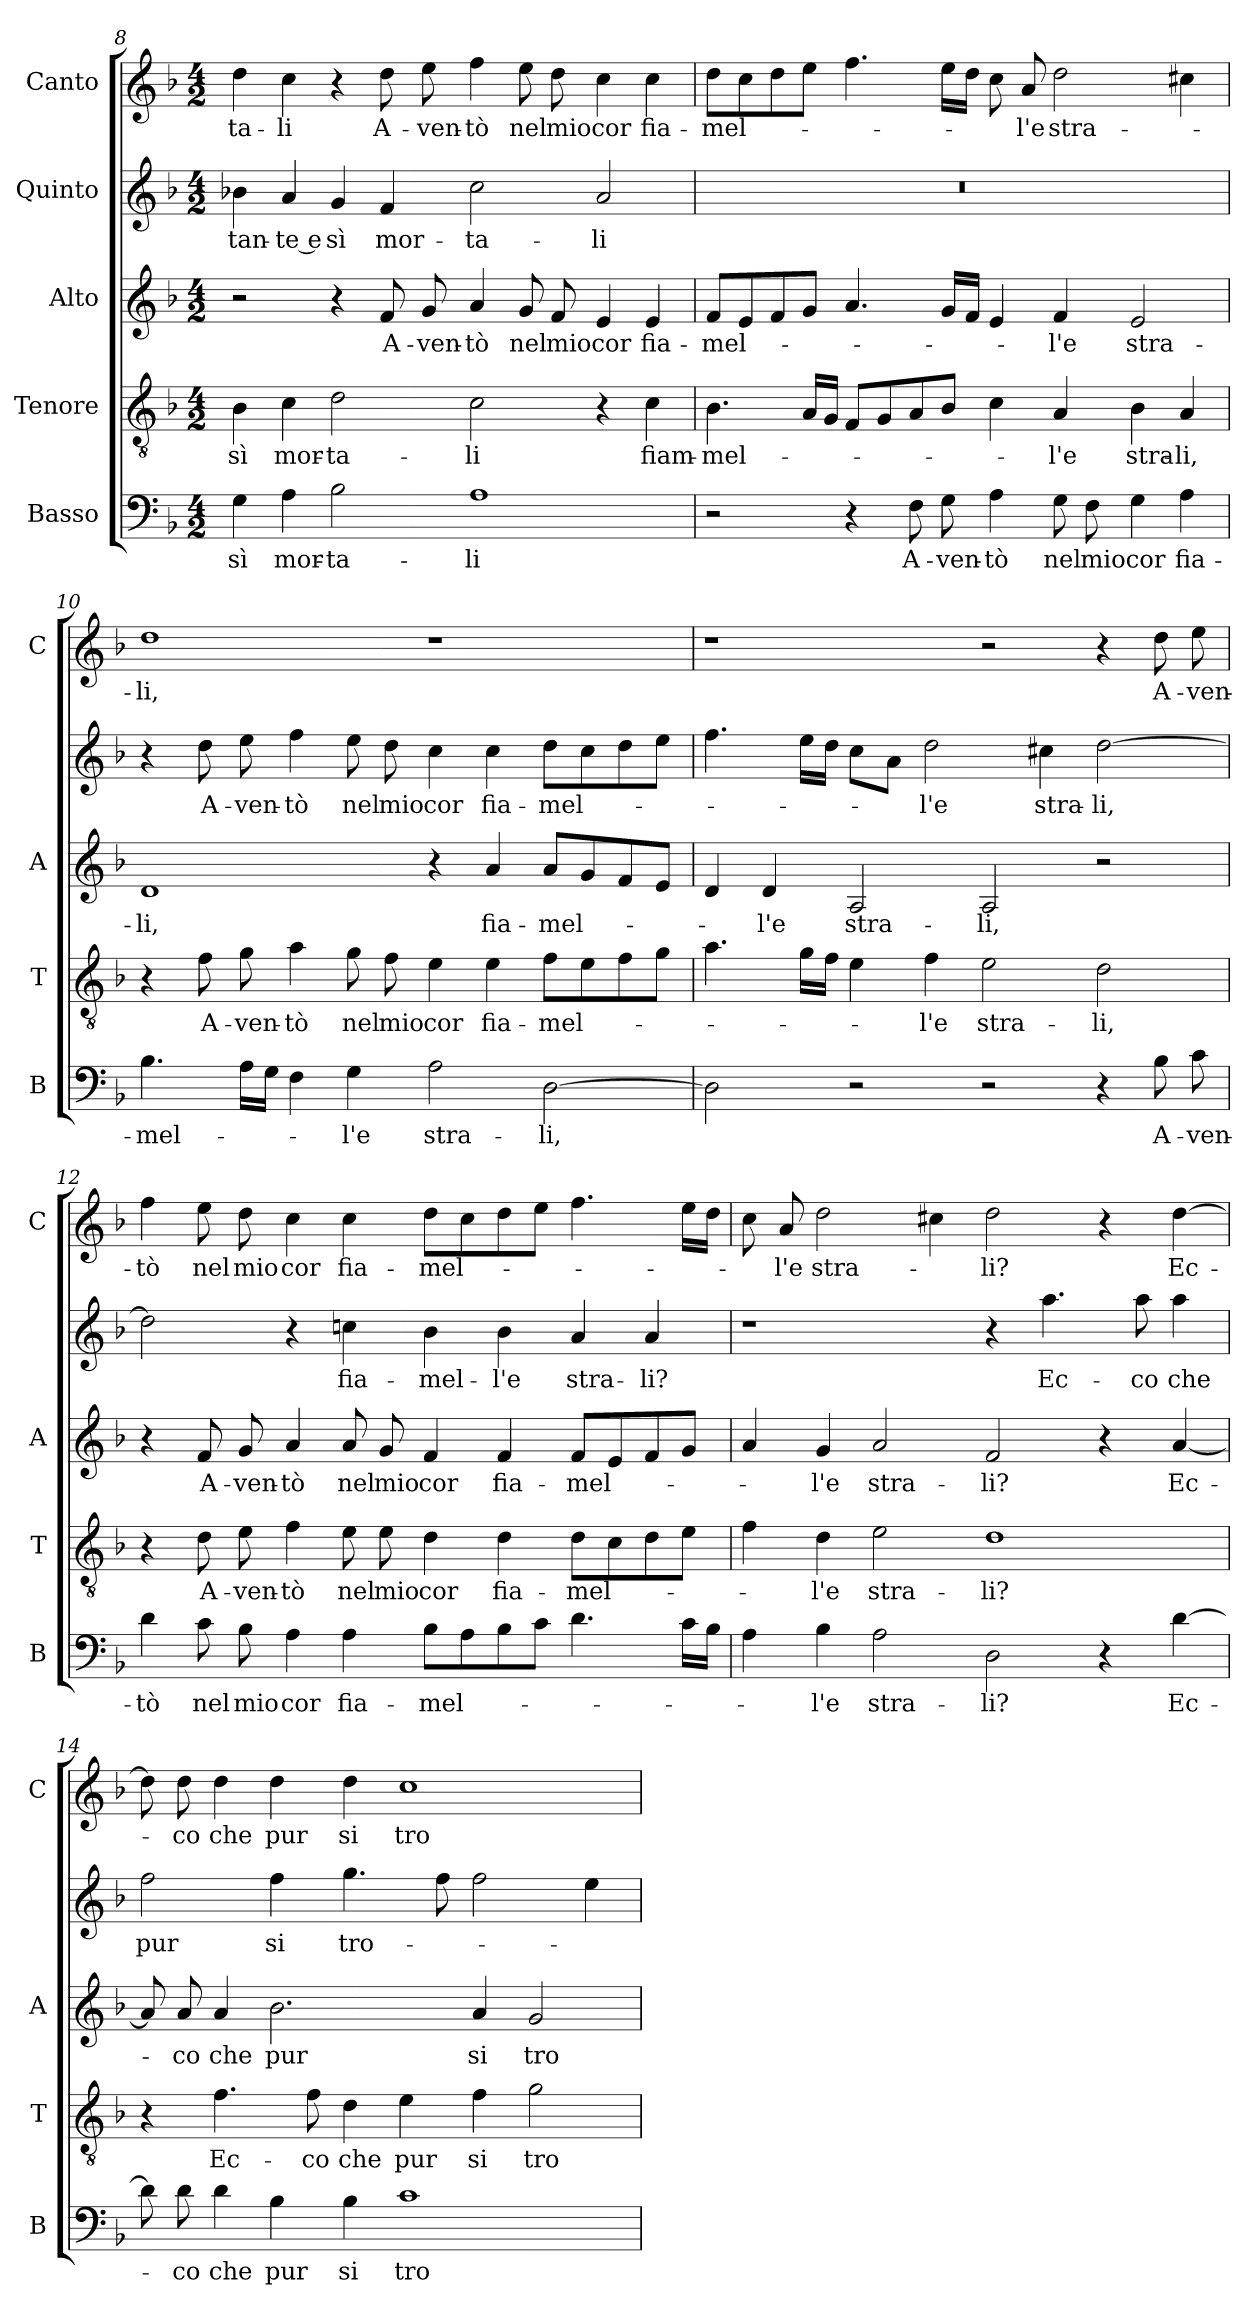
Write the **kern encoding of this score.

**kern	**text	**kern	**text	**kern	**text	**kern	**text	**kern	**text
*part5	*part5	*part4	*part4	*part3	*part3	*part2	*part2	*part1	*part1
*staff5	*staff5	*staff4	*staff4	*staff3	*staff3	*staff2	*staff2	*staff1	*staff1
*I"Basso	*	*I"Tenore	*	*I"Alto	*	*I"Quinto	*	*I"Canto	*
*I'B	*	*I'T	*	*I'A	*	*	*	*I'C	*
*clefF4	*	*clefGv2	*	*clefG2	*	*clefG2	*	*clefG2	*
*k[b-]	*	*k[b-]	*	*k[b-]	*	*k[b-]	*	*k[b-]	*
*F:	*	*F:	*	*F:	*	*F:	*	*F:	*
*M4/2	*	*M4/2	*	*M4/2	*	*M4/2	*	*M4/2	*
=8	=8	=8	=8	=8	=8	=8	=8	=8	=8
4G	sì	4B-	sì	2r	.	4b-X	tan-	4dd	-ta-
4A	mor-	4c	mor-	.	.	4a	-te e	4cc	-li
2B-	-ta-	2d	-ta-	4r	.	4g	sì	4r	.
.	.	.	.	8f	A-	4f	mor-	8dd	A-
.	.	.	.	8g	-ven-	.	.	8ee	-ven-
1A	-li	2c	-li	4a	-tò	2cc	-ta-	4ff	-tò
.	.	.	.	8g	nel	.	.	8ee	nel
.	.	.	.	8f	mio	.	.	8dd	mio
.	.	4r	.	4e	cor	2a	-li	4cc	cor
.	.	4c	fiam-	4e	fia-	.	.	4cc	fia-
=9	=9	=9	=9	=9	=9	=9	=9	=9	=9
2r	.	4.B-	-mel-	8fL	-mel-	0r	.	8ddL	-mel-
.	.	.	.	8e	.	.	.	8cc	.
.	.	.	.	8f	.	.	.	8dd	.
.	.	16ALL	.	8gJ	.	.	.	8eeJ	.
.	.	16GJJ	.	.	.	.	.	.	.
4r	.	8FL	.	4.a	.	.	.	4.ff	.
.	.	8G	.	.	.	.	.	.	.
8F	A-	8A	.	.	.	.	.	.	.
8G	-ven-	8B-J	.	16gLL	.	.	.	16eeLL	.
.	.	.	.	16fJJ	.	.	.	16ddJJ	.
4A	-tò	4c	.	4e	.	.	.	8cc	.
.	.	.	.	.	.	.	.	8a	-l'e
8G	nel	4A	-l'e	4f	-l'e	.	.	2dd	stra-
8F	mio	.	.	.	.	.	.	.	.
4G	cor	4B-	stra-	2e	stra-	.	.	.	.
4A	fia-	4A	-li,	.	.	.	.	4cc#X	.
=10	=10	=10	=10	=10	=10	=10	=10	=10	=10
4.B-	-mel-	4r	.	1d	-li,	4r	.	1dd	-li,
.	.	8f	A-	.	.	8dd	A-	.	.
16ALL	.	8g	-ven-	.	.	8ee	-ven-	.	.
16GJJ	.	.	.	.	.	.	.	.	.
4F	.	4a	-tò	.	.	4ff	-tò	.	.
4G	-l'e	8g	nel	.	.	8ee	nel	.	.
.	.	8f	mio	.	.	8dd	mio	.	.
2A	stra-	4e	cor	4r	.	4cc	cor	1r	.
.	.	4e	fia-	4a	fia-	4cc	fia-	.	.
[2D	-li,	8fL	-mel-	8aL	-mel-	8ddL	-mel-	.	.
.	.	8e	.	8g	.	8cc	.	.	.
.	.	8f	.	8f	.	8dd	.	.	.
.	.	8gJ	.	8eJ	.	8eeJ	.	.	.
=11	=11	=11	=11	=11	=11	=11	=11	=11	=11
2D]	.	4.a	.	4d	.	4.ff	.	1r	.
.	.	.	.	4d	-l'e	.	.	.	.
.	.	16gLL	.	.	.	16eeLL	.	.	.
.	.	16fJJ	.	.	.	16ddJJ	.	.	.
2r	.	4e	.	2A	stra-	8ccL	.	.	.
.	.	.	.	.	.	8aJ	.	.	.
.	.	4f	-l'e	.	.	2dd	-l'e	.	.
2r	.	2e	stra-	2A	-li,	.	.	2r	.
.	.	.	.	.	.	4cc#X	stra-	.	.
4r	.	2d	-li,	2r	.	[2dd	-li,	4r	.
8B-	A-	.	.	.	.	.	.	8dd	A-
8c	-ven-	.	.	.	.	.	.	8ee	-ven-
=12	=12	=12	=12	=12	=12	=12	=12	=12	=12
4d	-tò	4r	.	4r	.	2dd]	.	4ff	-tò
8c	nel	8d	A-	8f	A-	.	.	8ee	nel
8B-	mio	8e	-ven-	8g	-ven-	.	.	8dd	mio
4A	cor	4f	-tò	4a	-tò	4r	.	4cc	cor
4A	fia-	8e	nel	8a	nel	4ccn	fia-	4cc	fia-
.	.	8e	mio	8g	mio	.	.	.	.
8B-L	-mel-	4d	cor	4f	cor	4b-	-mel-	8ddL	-mel-
8A	.	.	.	.	.	.	.	8cc	.
8B-	.	4d	fia-	4f	fia-	4b-	-l'e	8dd	.
8cJ	.	.	.	.	.	.	.	8eeJ	.
4.d	.	8dL	-mel-	8fL	-mel-	4a	stra-	4.ff	.
.	.	8c	.	8e	.	.	.	.	.
.	.	8d	.	8f	.	4a	-li?	.	.
16cLL	.	8eJ	.	8gJ	.	.	.	16eeLL	.
16B-JJ	.	.	.	.	.	.	.	16ddJJ	.
=13	=13	=13	=13	=13	=13	=13	=13	=13	=13
4A	.	4f	.	4a	.	1r	.	8cc	.
.	.	.	.	.	.	.	.	8a	-l'e
4B-	-l'e	4d	-l'e	4g	-l'e	.	.	2dd	stra-
2A	stra-	2e	stra-	2a	stra-	.	.	.	.
.	.	.	.	.	.	.	.	4cc#X	.
2D	-li?	1d	-li?	2f	-li?	4r	.	2dd	-li?
.	.	.	.	.	.	4.aa	Ec-	.	.
4r	.	.	.	4r	.	.	.	4r	.
.	.	.	.	.	.	8aa	-co	.	.
[4d	Ec-	.	.	[4a	Ec-	4aa	che	[4dd	Ec-
=14	=14	=14	=14	=14	=14	=14	=14	=14	=14
8d]	.	4r	.	8a]	.	2ff	pur	8dd]	.
8d	-co	.	.	8a	-co	.	.	8dd	-co
4d	che	4.f	Ec-	4a	che	.	.	4dd	che
4B-	pur	.	.	2.b-	pur	4ff	si	4dd	pur
.	.	8f	-co	.	.	.	.	.	.
4B-	si	4d	che	.	.	4.gg	tro-	4dd	si
1c	tro-	4e	pur	.	.	.	.	1cc	tro-
.	.	.	.	.	.	8ff	.	.	.
.	.	4f	si	4a	si	2ff	.	.	.
.	.	2g	tro-	2g	tro-	.	.	.	.
.	.	.	.	.	.	4ee	.	.	.
=	=	=	=	=	=	=	=	=	=
*-	*-	*-	*-	*-	*-	*-	*-	*-	*-
